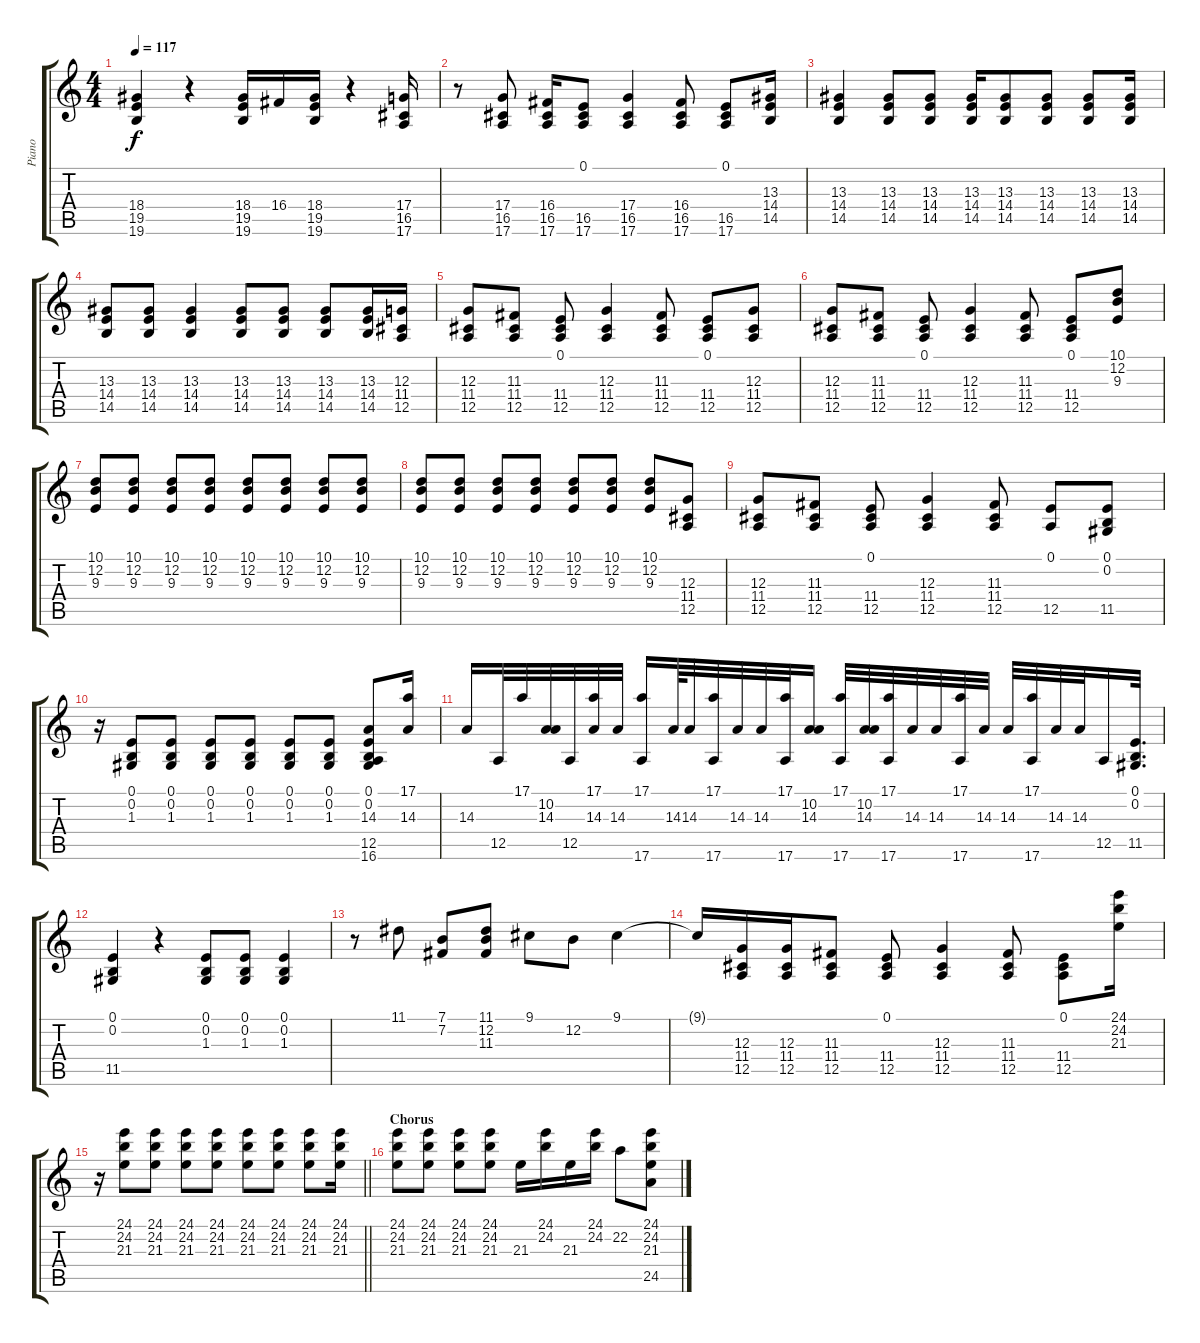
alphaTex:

\track ("Piano" "Piano") {instrument acousticgrandpiano}
\staff {score tabs}
\tuning (E4 B3 G3 D3 A2 E2) {hide}
\ts (4 4)
\tempo 117
\clef g2
\ks c
(18.4 19.5 19.6).4{dy f} r.4 (18.4 19.5 19.6).16 16.4.16 (18.4 19.5 19.6).16 r.4 (17.4 16.5 17.6).16 |
r.8 (17.4 16.5 17.6).8 (16.4 16.5 17.6).16 (0.1 16.5 17.6).8 (17.4 16.5 17.6).4 (16.4 16.5 17.6).8 (0.1 16.5 17.6).8 (13.3 14.4 14.5).16 |
(13.3 14.4 14.5).4 (13.3 14.4 14.5).8 (13.3 14.4 14.5).8 (13.3 14.4 14.5).16 (13.3 14.4 14.5).8 (13.3 14.4 14.5).8 (13.3 14.4 14.5).8 (13.3 14.4 14.5).16 |
(13.3 14.4 14.5).8 (13.3 14.4 14.5).8 (13.3 14.4 14.5).4 (13.3 14.4 14.5).8 (13.3 14.4 14.5).8 (13.3 14.4 14.5).8 (13.3 14.4 14.5).16 (12.3 11.4 12.5).16 |
(12.3 11.4 12.5).8 (11.3 11.4 12.5).8 (0.1 11.4 12.5).8 (12.3 11.4 12.5).4 (11.3 11.4 12.5).8 (0.1 11.4 12.5).8 (12.3 11.4 12.5).8 |
(12.3 11.4 12.5).8 (11.3 11.4 12.5).8 (0.1 11.4 12.5).8 (12.3 11.4 12.5).4 (11.3 11.4 12.5).8 (0.1 11.4 12.5).8 (10.1 12.2 9.3).8 |
(10.1 12.2 9.3).8 (10.1 12.2 9.3).8 (10.1 12.2 9.3).8 (10.1 12.2 9.3).8 (10.1 12.2 9.3).8 (10.1 12.2 9.3).8 (10.1 12.2 9.3).8 (10.1 12.2 9.3).8 |
(10.1 12.2 9.3).8 (10.1 12.2 9.3).8 (10.1 12.2 9.3).8 (10.1 12.2 9.3).8 (10.1 12.2 9.3).8 (10.1 12.2 9.3).8 (10.1 12.2 9.3).8 (12.3 11.4 12.5).8 |
(12.3 11.4 12.5).8 (11.3 11.4 12.5).8 (0.1 11.4 12.5).8 (12.3 11.4 12.5).4 (11.3 11.4 12.5).8 (0.1 12.5).8 (0.1 0.2 11.5).8 |
r.16 (0.1 0.2 1.3).8 (0.1 0.2 1.3).8 (0.1 0.2 1.3).8 (0.1 0.2 1.3).8 (0.1 0.2 1.3).8 (0.1 0.2 1.3).8 (0.1 0.2 14.3 12.5 16.6).8 (17.1 14.3).16 |
14.3.16 12.5.32 17.1.32 (10.2 14.3).32 12.5.32 (17.1 14.3).32 14.3.32 (17.1 17.6).16 14.3.64 14.3.32 (17.1 17.6).32 14.3.32 14.3.32 (17.1 17.6).32 (10.2 14.3).16 (17.1 17.6).32 (10.2 14.3).32 (17.1 17.6).32 14.3.32 14.3.32 (17.1 17.6).32 14.3.32 14.3.32 (17.1 17.6).32 14.3.32 14.3.32 12.5.16 (0.1 0.2 11.5).32{d} |
(0.1 0.2 11.5).4 r.4 (0.1 0.2 1.3).8 (0.1 0.2 1.3).8 (0.1 0.2 1.3).4 |
r.8 11.1.8 (7.1 7.2).8 (11.1 12.2 11.3).8 9.1.8 12.2.8 9.1.4 |
9.1{t}.16 (12.3 11.4 12.5).16 (12.3 11.4 12.5).16 (11.3 11.4 12.5).8 (0.1 11.4 12.5).8 (12.3 11.4 12.5).4 (11.3 11.4 12.5).8 (0.1 11.4 12.5).8 (24.1 24.2 21.3).16 |
\barLineRight lightlight
r.16 (24.1 24.2 21.3).8 (24.1 24.2 21.3).8 (24.1 24.2 21.3).8 (24.1 24.2 21.3).8 (24.1 24.2 21.3).8 (24.1 24.2 21.3).8 (24.1 24.2 21.3).8 (24.1 24.2 21.3).16 |
\section ("" "Chorus")
(24.1 24.2 21.3).8 (24.1 24.2 21.3).8 (24.1 24.2 21.3).8 (24.1 24.2 21.3).8 21.3.16 (24.1 24.2).16 21.3.16 (24.1 24.2).16 22.2.8 (24.1 24.2 21.3 24.5).8
